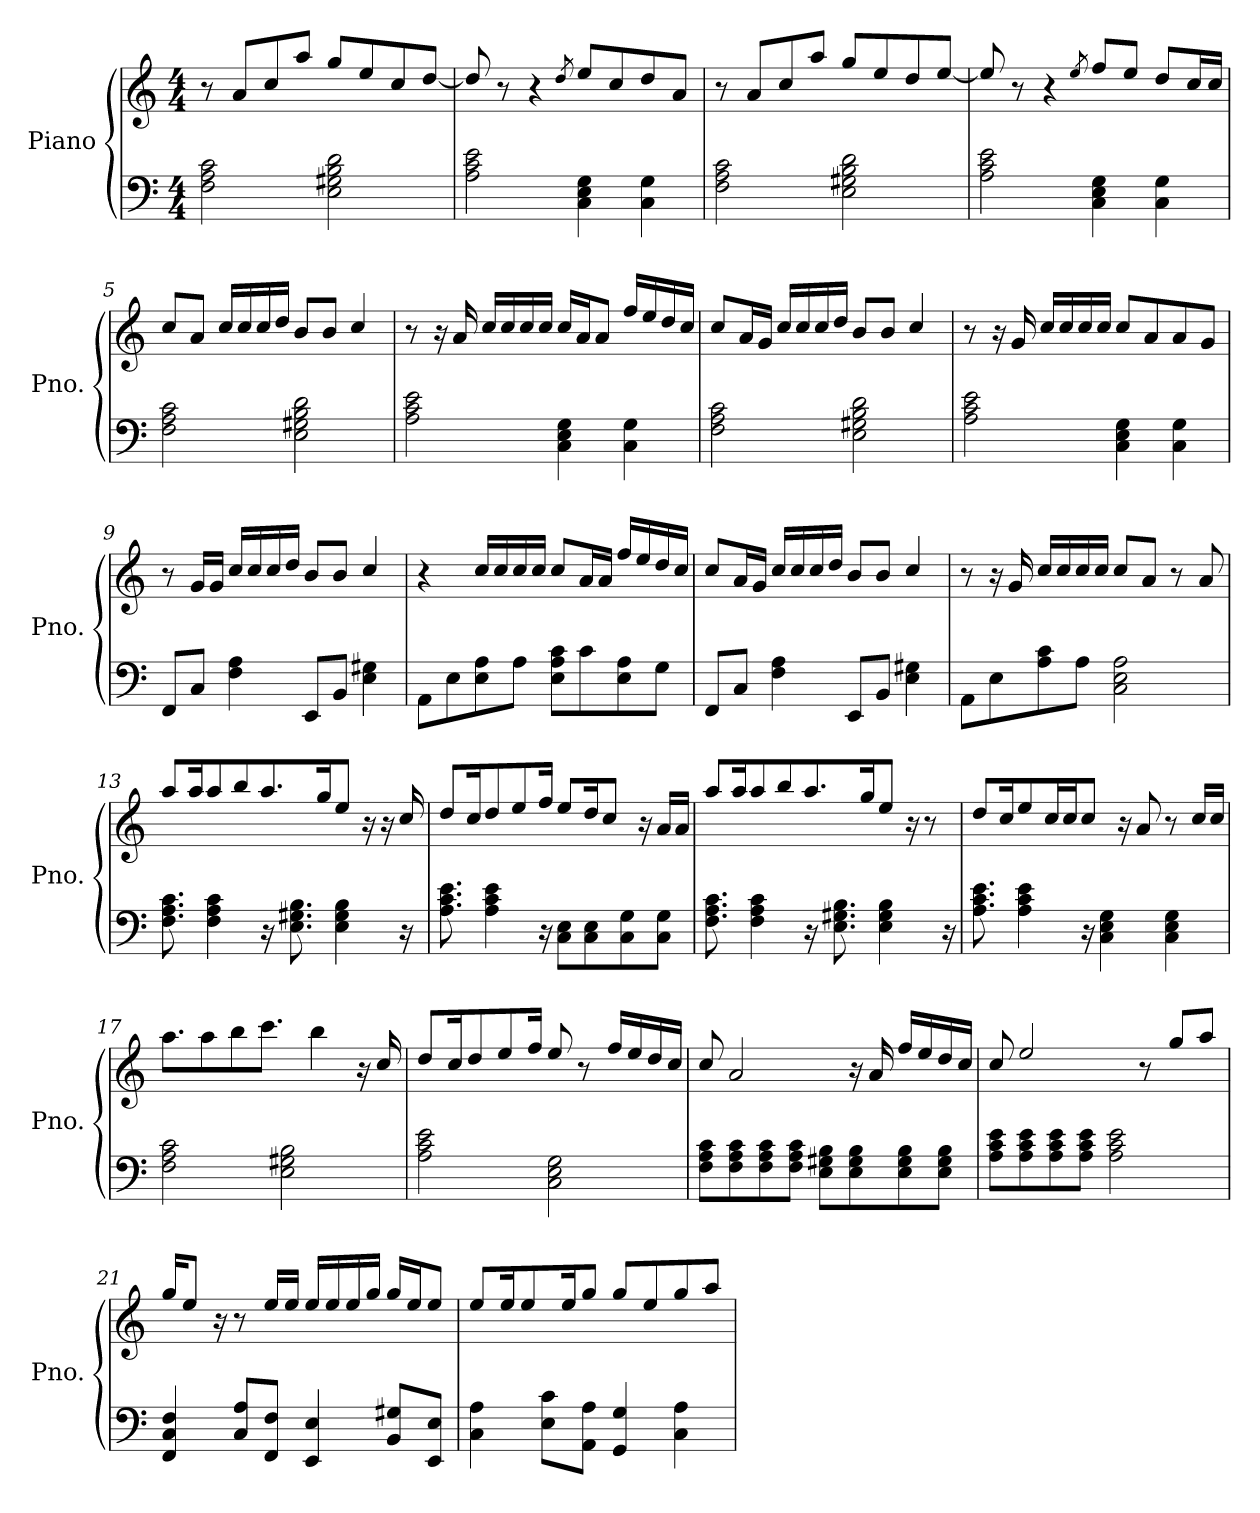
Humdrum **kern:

**kern	**kern
*part1	*part1
*staff2	*staff1
*I"Piano	*
*I'Pno.	*
*clefF4	*clefG2
*k[]	*k[]
*M4/4	*M4/4
*MM85	*MM85
=1	=1
2F\ 2A\ 2c\	8r
.	8a/L
.	8cc/
.	8aa/J
2E\ 2G#X\ 2B\ 2d\	8gg/L
.	8ee/
.	8cc/
.	[8dd/J
=2	=2
2A\ 2c\ 2e\	8dd/]
.	8r
.	4r
.	8qdd/
4C\ 4E\ 4G\	8ee/L
.	8cc/
4C\ 4G\	8dd/
.	8a/J
=3	=3
2F\ 2A\ 2c\	8r
.	8a/L
.	8cc/
.	8aa/J
2E\ 2G#X\ 2B\ 2d\	8gg/L
.	8ee/
.	8dd/
.	[8ee/J
=4	=4
2A\ 2c\ 2e\	8ee/]
.	8r
.	4r
.	8qee/
4C\ 4E\ 4G\	8ff/L
.	8ee/J
4C\ 4G\	8dd/L
.	16cc/L
.	16cc/JJ
!!LO:LB:g=z
=5	=5
2F\ 2A\ 2c\	8cc/L
.	8a/J
.	16cc/LL
.	16cc/
.	16cc/
.	16dd/JJ
2E\ 2G#X\ 2B\ 2d\	8b/L
.	8b/J
.	4cc/
=6	=6
2A\ 2c\ 2e\	8r
.	16r
.	16a/
.	16cc/LL
.	16cc/
.	16cc/
.	16cc/JJ
4C\ 4E\ 4G\	16cc/LL
.	16a/J
.	8a/J
4C\ 4G\	16ff/LL
.	16ee/
.	16dd/
.	16cc/JJ
=7	=7
2F\ 2A\ 2c\	8cc/L
.	16a/L
.	16g/JJ
.	16cc/LL
.	16cc/
.	16cc/
.	16dd/JJ
2E\ 2G#X\ 2B\ 2d\	8b/L
.	8b/J
.	4cc/
!!LO:LB:g=z
=8	=8
2A\ 2c\ 2e\	8r
.	16r
.	16g/
.	16cc/LL
.	16cc/
.	16cc/
.	16cc/JJ
4C\ 4E\ 4G\	8cc/L
.	8a/
4C\ 4G\	8a/
.	8g/J
=9	=9
8FF/L	8r
8C/J	16g/LL
.	16g/JJ
4F\ 4A\	16cc/LL
.	16cc/
.	16cc/
.	16dd/JJ
8EE/L	8b/L
8BB/J	8b/J
4E\ 4G#X\	4cc/
=10	=10
8AA\L	4r
8E\	.
8E\ 8A\	16cc/LL
.	16cc/
8A\J	16cc/
.	16cc/JJ
8E\ 8A\ 8c\L	8cc/L
8c\	16a/L
.	16a/JJ
8E\ 8A\	16ff/LL
.	16ee/
8G\J	16dd/
.	16cc/JJ
!!LO:LB:g=z
=11	=11
8FF/L	8cc/L
8C/J	16a/L
.	16g/JJ
4F\ 4A\	16cc/LL
.	16cc/
.	16cc/
.	16dd/JJ
8EE/L	8b/L
8BB/J	8b/J
4E\ 4G#X\	4cc/
=12	=12
8AA\L	8r
8E\	16r
.	16g/
8A\ 8c\	16cc/LL
.	16cc/
8A\J	16cc/
.	16cc/JJ
2C\ 2E\ 2A\	8cc/L
.	8a/J
.	8r
.	8a/
=13	=13
8.F\ 8.A\ 8.c\	8aa/L
.	16aa/K
4F\ 4A\ 4c\	8aa/
.	8bb/
16r	8.aa/
8.E\ 8.G#X\ 8.B\	.
.	16gg/K
4E\ 4G#\ 4B\	8ee/J
.	16r
.	16r
16r	16cc/
!!LO:LB:g=z
=14	=14
8.A\ 8.c\ 8.e\	8dd/L
.	16cc/K
4A\ 4c\ 4e\	8dd/
.	8ee/
16r	16ff/Jk
8C\ 8E\L	8ee/L
8C\ 8E\	16dd/K
.	8cc/J
8C\ 8G\	.
.	16r
8C\ 8G\J	16a/LL
.	16a/JJ
=15	=15
8.F\ 8.A\ 8.c\	8aa/L
.	16aa/K
4F\ 4A\ 4c\	8aa/
.	8bb/
16r	8.aa/
8.E\ 8.G#X\ 8.B\	.
.	16gg/K
4E\ 4G#\ 4B\	8ee/J
.	16r
.	8r
16r	.
=16	=16
8.A\ 8.c\ 8.e\	8dd/L
.	16cc/K
4A\ 4c\ 4e\	8ee/
.	16cc/L
.	16cc/J
16r	8cc/J
4C\ 4E\ 4G\	.
.	16r
.	8a/
4C\ 4E\ 4G\	8r
.	16cc/LL
.	16cc/JJ
=17	=17
2F\ 2A\ 2c\	8.aa\L
.	8aa\
.	8bb\
.	8.ccc\J
2E\ 2G#X\ 2B\	.
.	4bb\
.	16r
.	16cc/
!!LO:PB:g=z
=18	=18
2A\ 2c\ 2e\	8dd/L
.	16cc/K
.	8dd/
.	8ee/
.	16ff/Jk
2C\ 2E\ 2G\	8ee/
.	8r
.	16ff/LL
.	16ee/
.	16dd/
.	16cc/JJ
=19	=19
8F\ 8A\ 8c\L	8cc/
8F\ 8A\ 8c\	2a/
8F\ 8A\ 8c\	.
8F\ 8A\ 8c\J	.
8E\ 8G#X\ 8B\L	.
8E\ 8G#\ 8B\	16r
.	16a/
8E\ 8G#\ 8B\	16ff/LL
.	16ee/
8E\ 8G#\ 8B\J	16dd/
.	16cc/JJ
=20	=20
8A\ 8c\ 8e\L	8cc/
8A\ 8c\ 8e\	2ee/
8A\ 8c\ 8e\	.
8A\ 8c\ 8e\J	.
2A\ 2c\ 2e\	.
.	8r
.	8gg/L
.	8aa/J
=21	=21
4FF/ 4C/ 4F/	16gg/KL
.	8ee/J
.	16r
8C/ 8A/L	8r
8FF/ 8F/J	16ee/LL
.	16ee/JJ
4EE/ 4E/	16ee/LL
.	16ee/
.	16ee/
.	16gg/JJ
8BB/ 8G#X/L	16gg/LL
.	16ee/J
8EE/ 8E/J	8ee/J
!!LO:LB:g=z
=22	=22
4C\ 4A\	8ee/L
.	16ee/K
.	8ee/
8E\ 8c\L	.
.	16ee/K
8AA\ 8A\J	8gg/J
4GG/ 4G/	8gg/L
.	8ee/
4C\ 4A\	8gg/
.	8aa/J
=	=
*-	*-
